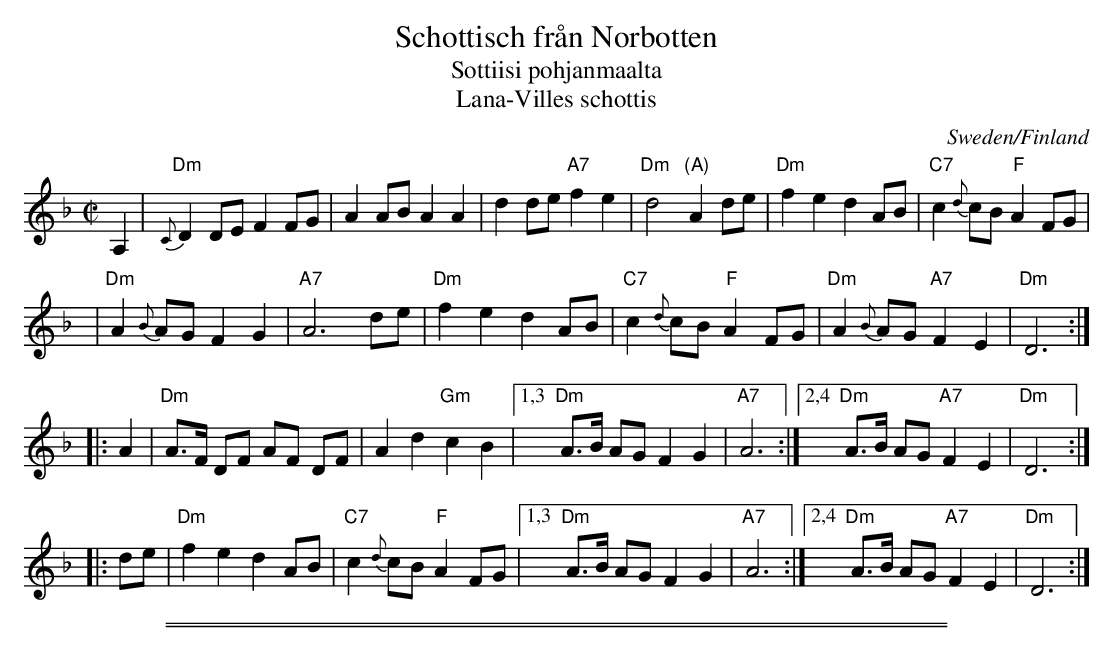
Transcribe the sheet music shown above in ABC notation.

X:1
T: Schottisch fr\aan Norbotten
T: Sottiisi pohjanmaalta
T: Lana-Villes schottis
O: Sweden/Finland
M: C|
L: 1/8
K: Dm
A,2 \
| "Dm"{C}D2 DE F2 FG | A2 AB A2 A2 | d2 de "A7"f2 e2 | "Dm"d4 "(A)"A2 de | "Dm"f2 e2 d2 AB | "C7"c2 {d}cB "F"A2 FG |
y3\
| "Dm"A2 {B}AG F2 G2 | "A7"A6 de | "Dm"f2 e2 d2 AB | "C7"c2 {d}cB "F"A2 FG | "Dm"A2 {B}AG "A7"F2 E2 | "Dm"D6 :|
|: A2 \
| "Dm"A>F DF AF DF | A2 d2 "Gm"c2 B2 |1,3 "Dm"A>B AG F2 G2 | "A7"A6 :|2,4 "Dm"A>B AG "A7"F2 E2 | "Dm"D6 :|
|: de \
| "Dm"f2 e2 d2 AB | "C7"c2 {d}cB "F"A2 FG |1,3 "Dm"A>B AG F2 G2 | "A7"A6 :|2,4 "Dm"A>B AG "A7"F2 E2 | "Dm"D6 :|
